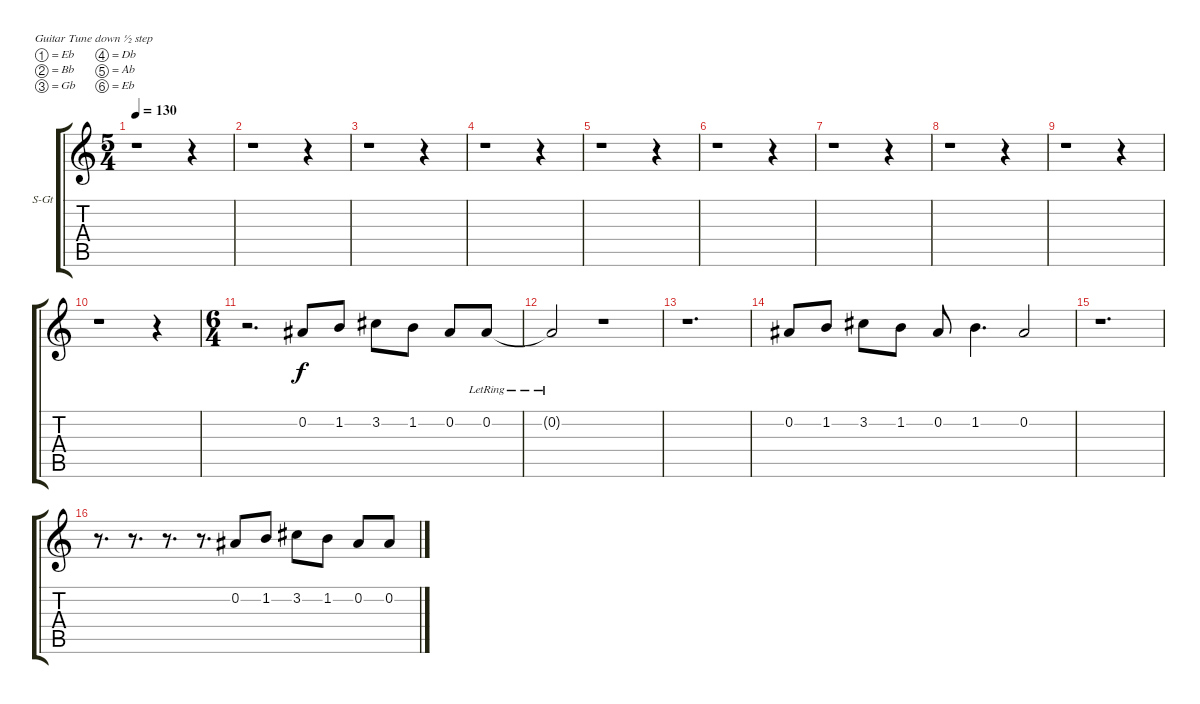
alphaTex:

\bracketExtendMode groupsimilarinstruments
\firstSystemTrackNameOrientation horizontal
\otherSystemsTrackNameOrientation horizontal
\track ("Piste 2" "S-Gt") {instrument flute}
\staff {score tabs}
\tuning (Eb4 Bb3 Gb3 Db3 Ab2 Eb2)
\displaytranspose 12
\ts (5 4)
\tempo 130
\clef g2
\ks c
r.1{dy f instrument flute} r.4 |
r.1 r.4 |
r.1 r.4 |
r.1 r.4 |
r.1 r.4 |
r.1 r.4 |
r.1 r.4 |
r.1 r.4 |
r.1 r.4 |
r.1 r.4 |
\ts (6 4)
r.2{d} 0.2.8 1.2.8 3.2.8 1.2.8 0.2.8 0.2{lr}.8 |
0.2{lr t}.2 r.1 |
r.1{d} |
0.2.8 1.2.8 3.2.8 1.2.8 0.2.8 1.2.4{d} 0.2.2 |
r.1{d} |
r.8{d} r.8{d} r.8{d} r.8{d} 0.2.8 1.2.8 3.2.8 1.2.8 0.2.8 0.2.8
